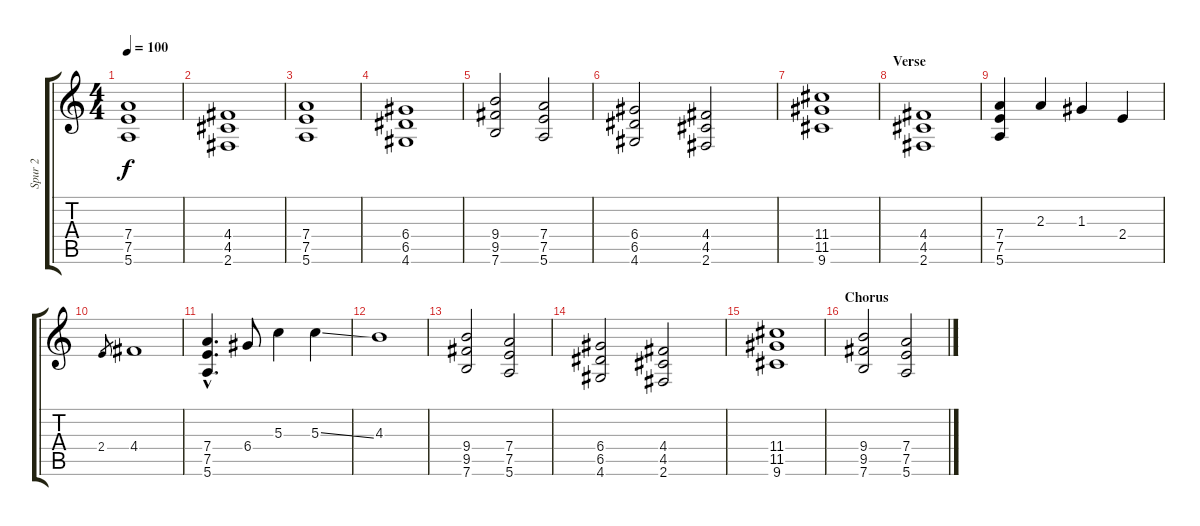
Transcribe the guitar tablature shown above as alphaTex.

\track ("Spur 2" "Spur 2") {instrument acousticguitarsteel}
\staff {score tabs}
\tuning (E4 B3 G3 D3 A2 E2) {hide}
\ts (4 4)
\tempo 100
\clef g2
\ks c
(7.4 7.5 5.6).1{dy f} |
(4.4 4.5 2.6).1 |
(7.4 7.5 5.6).1 |
(6.4 6.5 4.6).1 |
(9.4 9.5 7.6).2 (7.4 7.5 5.6).2 |
(6.4 6.5 4.6).2 (4.4 4.5 2.6).2 |
(11.4 11.5 9.6).1 |
\section ("" "Verse")
(4.4 4.5 2.6).1 |
(7.4 7.5 5.6).4 2.3.4{volume 14 instrument acousticguitarsteel} 1.3.4 2.4.4 |
2.4.8{gr} 4.4.1 |
(7.4{hac} 7.5{hac} 5.6{hac}).4{d volume 10 instrument distortionguitar} 6.4.8{volume 14 instrument acousticguitarsteel} 5.3.4 5.3{ss}.4 |
4.3.1 |
(9.4 9.5 7.6).2{volume 10 instrument distortionguitar} (7.4 7.5 5.6).2 |
(6.4 6.5 4.6).2 (4.4 4.5 2.6).2 |
(11.4 11.5 9.6).1 |
\section ("" "Chorus")
(9.4 9.5 7.6).2 (7.4 7.5 5.6).2
